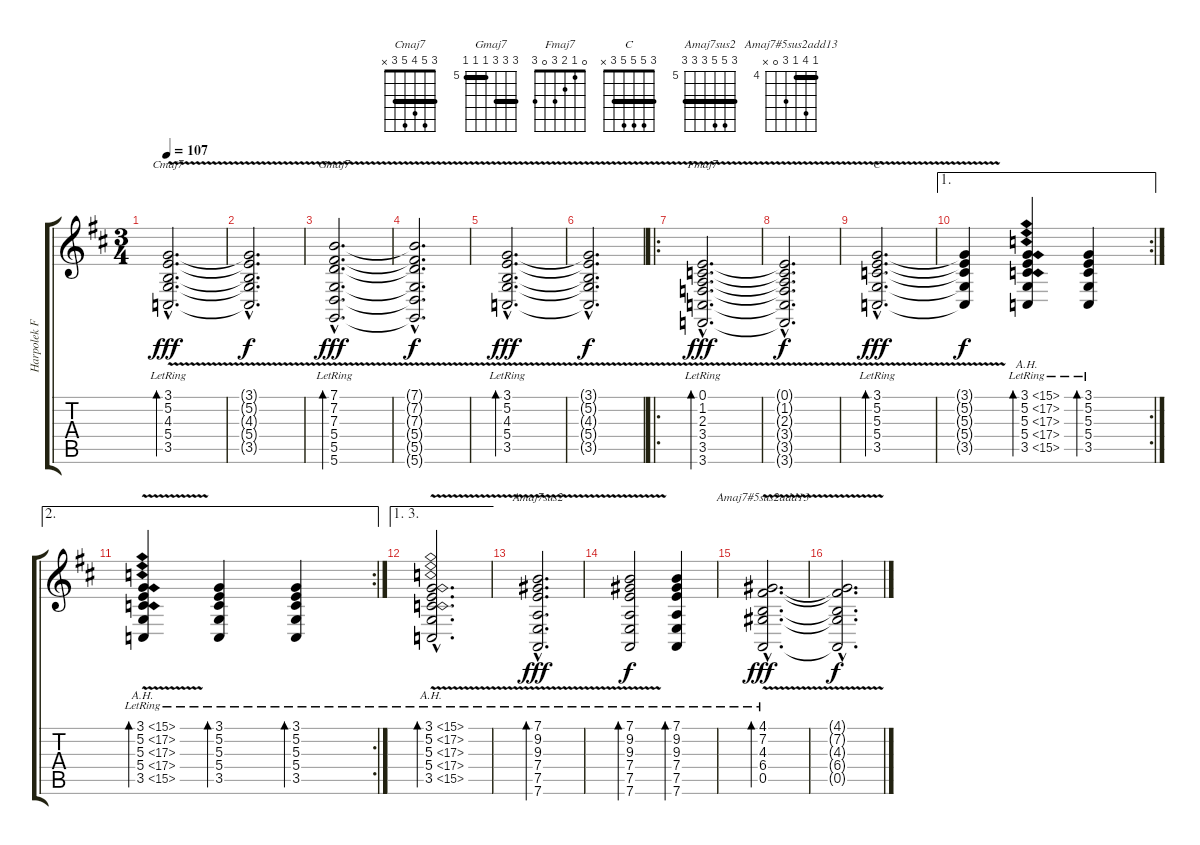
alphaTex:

\track ("Harpolek FX" "Harpolek F") {instrument orchestralharp}
\staff {score tabs}
\tuning (E4 B3 G3 D3 A2 D2) {hide}
\chord ("Cmaj7" 3 5 4 5 3 x) {barre 3}
\chord ("Gmaj7" 7 7 7 5 5 5) {firstfret 5 barre (5 7)}
\chord ("Fmaj7" 0 1 2 3 0 3)
\chord ("C" 3 5 5 5 3 x) {barre 3}
\chord ("Amaj7sus2" 7 9 9 7 7 7) {firstfret 5 barre 7}
\chord ("Amaj7#5sus2add13" 4 7 4 6 0 x) {firstfret 4 barre 4}
\ts (3 4)
\tempo 107
\clef g2
\ks d
(3.1{v hac lr} 5.2{v hac lr} 4.3{v hac lr} 5.4{v hac lr} 3.5{v hac lr}).2{d bd 120 ch "Cmaj7" dy fff} |
(3.1{hac t} 5.2{hac t} 4.3{hac t} 5.4{hac t} 3.5{hac t}).2{d dy f} |
(7.1{v hac lr} 7.2{v hac lr} 7.3{v hac lr} 5.4{v hac lr} 5.5{v hac lr} 5.6{v hac lr}).2{d bd 240 ch "Gmaj7" dy fff} |
(7.1{hac t} 7.2{hac t} 7.3{hac t} 5.4{hac t} 5.5{hac t} 5.6{hac t}).2{d dy f} |
(3.1{v hac lr} 5.2{v hac lr} 4.3{v hac lr} 5.4{v hac lr} 3.5{v hac lr}).2{d bd 240 dy fff} |
(3.1{hac t} 5.2{hac t} 4.3{hac t} 5.4{hac t} 3.5{hac t}).2{d dy f} |
\ro
(0.1{v hac lr} 1.2{v hac lr} 2.3{v hac lr} 3.4{v hac lr} 3.5{v hac lr} 3.6{v hac lr}).2{d bd 240 ch "Fmaj7" dy fff} |
(0.1{hac t} 1.2{hac t} 2.3{hac t} 3.4{hac t} 3.5{hac t} 3.6{hac t}).2{d dy f} |
(3.1{v hac lr} 5.2{v hac lr} 5.3{v hac lr} 5.4{v hac lr} 3.5{v hac lr}).2{d bd 120 ch "C" dy fff} |
\ae 1
\rc 2
(3.1{t} 5.2{t} 5.3{t} 5.4{t} 3.5{t}).4{dy f} (3.1{ah 12 lr} 5.2{ah 12 lr} 5.3{ah 12 lr} 5.4{ah 12 lr} 3.5{ah 12 lr}).4{bd 120} (3.1{lr} 5.2{lr} 5.3{lr} 5.4{lr} 3.5{lr}).4{bd 120} |
\ae 2
\rc 2
(3.1{ah 12 v lr} 5.2{ah 12 v lr} 5.3{ah 12 v lr} 5.4{ah 12 v lr} 3.5{ah 12 v lr}).4{bd 120} (3.1{lr} 5.2{lr} 5.3{lr} 5.4{lr} 3.5{lr}).4{bd 120} (3.1{lr} 5.2{lr} 5.3{lr} 5.4{lr} 3.5{lr}).4{bd 120} |
\ae (1 3)
(3.1{ah 12 v hac lr} 5.2{ah 12 v hac lr} 5.3{ah 12 v hac lr} 5.4{ah 12 v hac lr} 3.5{ah 12 v hac lr}).2{d bd 120} |
(7.1{v hac lr} 9.2{v hac lr} 9.3{v hac lr} 7.4{v hac lr} 7.5{v hac lr} 7.6{hac lr}).2{d bd 120 ch "Amaj7sus2" dy fff} |
(7.1{v lr} 9.2{v lr} 9.3{v lr} 7.4{v lr} 7.5{v lr} 7.6{lr}).2{bd 120 dy f} (7.1{lr} 9.2{lr} 9.3{lr} 7.4{lr} 7.5{lr} 7.6{lr}).4{bd 120} |
(4.1{v hac lr} 7.2{v hac lr} 4.3{v hac lr} 6.4{v hac lr} 0.5{v hac lr}).2{d bd 120 ch "Amaj7#5sus2add13" dy fff} |
(4.1{hac t} 7.2{hac t} 4.3{hac t} 6.4{hac t} 0.5{hac t}).2{d dy f}
